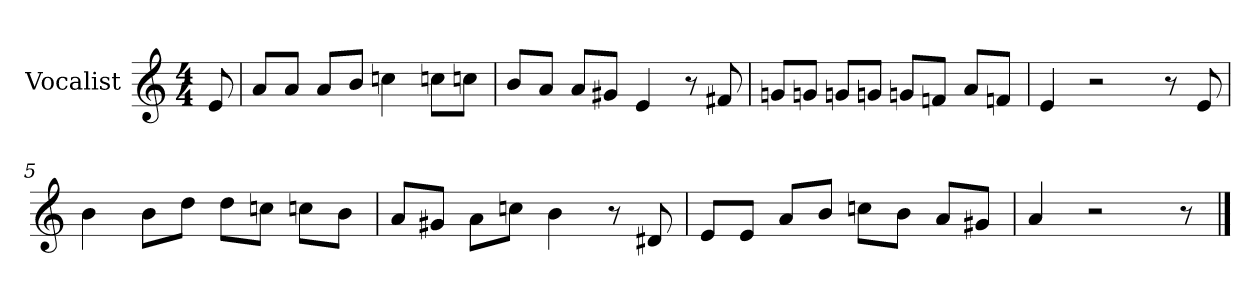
**kern
*part1
*staff1
*I"Vocalist
*k[]
*a:
*M4/4
=
8e
=1
8aL
8aJ
8aL
8bJ
4ccn
8ccnL
8ccnJ
=2
8bL
8aJ
8aL
8g#XJ
4e
8r
8f#X
=3
8gnL
8gnJ
8gnL
8gnJ
8gnL
8fnJ
8aL
8fnJ
=4
4e
2r
8r
8e
=5
4b
8bL
8ddJ
8ddL
8ccnJ
8ccnL
8bJ
=6
8aL
8g#XJ
8aL
8ccnJ
4b
8r
8d#X
=7
8eL
8eJ
8aL
8bJ
8ccnL
8bJ
8aL
8g#XJ
=8
4a
2r
8r
==
*-
